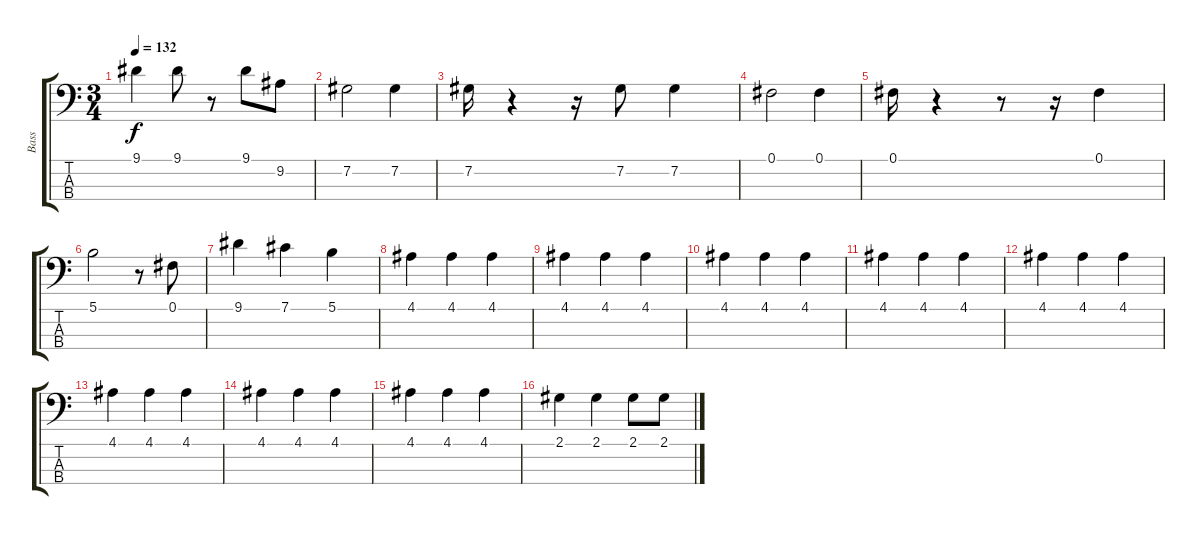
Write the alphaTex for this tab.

\track ("Bass" "Bass") {instrument electricbassfinger}
\staff {score tabs}
\tuning (Gb2 Db2 Ab1 Eb1) {hide}
\ts (3 4)
\tempo 132
\clef f4
\ks c
9.1.4{dy f} 9.1.8 r.8 9.1.8 9.2.8 |
7.2.2 7.2.4 |
7.2.16 r.4 r.16 7.2.8 7.2.4 |
0.1.2 0.1.4 |
0.1.16 r.4 r.8 r.16 0.1.4 |
5.1.2 r.8 0.1.8 |
9.1.4 7.1.4 5.1.4 |
4.1.4 4.1.4 4.1.4 |
4.1.4 4.1.4 4.1.4 |
4.1.4 4.1.4 4.1.4 |
4.1.4 4.1.4 4.1.4 |
4.1.4 4.1.4 4.1.4 |
4.1.4 4.1.4 4.1.4 |
4.1.4 4.1.4 4.1.4 |
4.1.4 4.1.4 4.1.4 |
2.1.4 2.1.4 2.1.8 2.1.8
